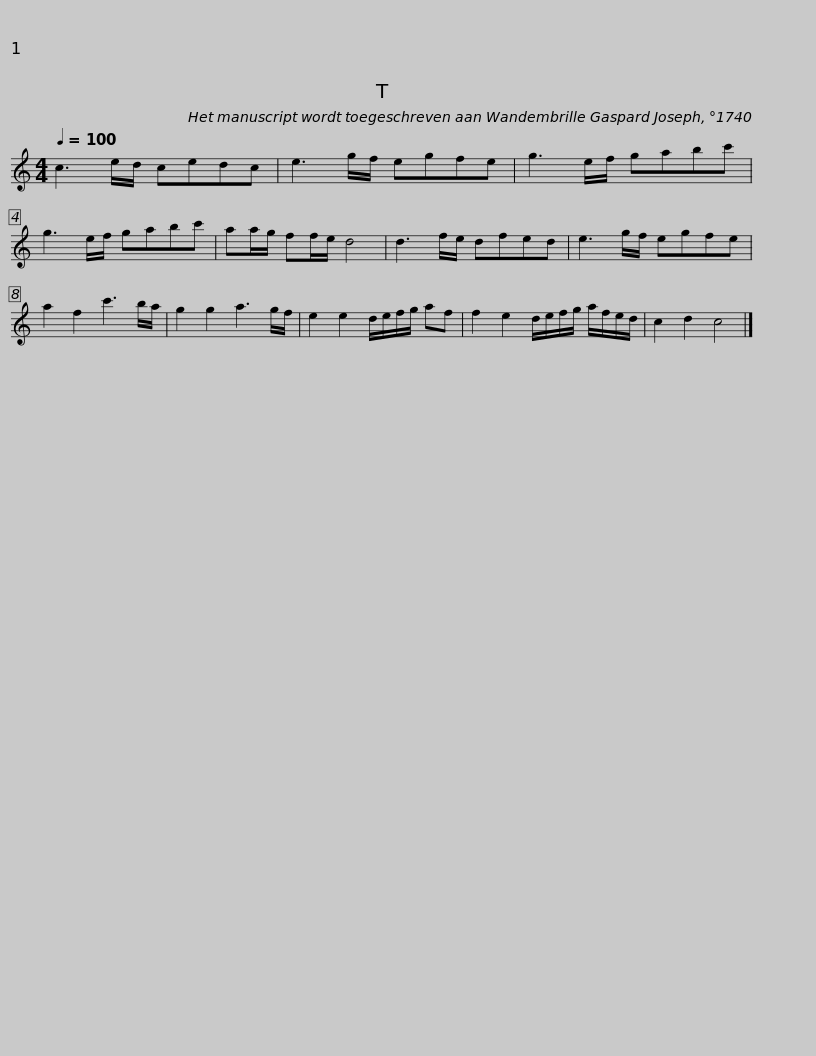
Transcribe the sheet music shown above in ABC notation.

X:1
L:1/8
Q:1/4=100
M:4/4
I:linebreak $
K:C
V:1 treble
V:1
 c3 e/d/ cedc | e3 g/f/ egfe | g3 e/f/ gabc' | g3 e/f/ gabc' |$ aa/g/ ff/e/ d4 | %5
 d3 f/e/ dfed | e3 g/f/ egfe | a2 f2 c'3 b/a/ |$ g2 g2 a3 g/f/ | e2 e2 d/e/f/g/ af | %10
 f2 e2 d/e/f/g/ a/f/e/d/ | c2 d2 c4 |] %12
